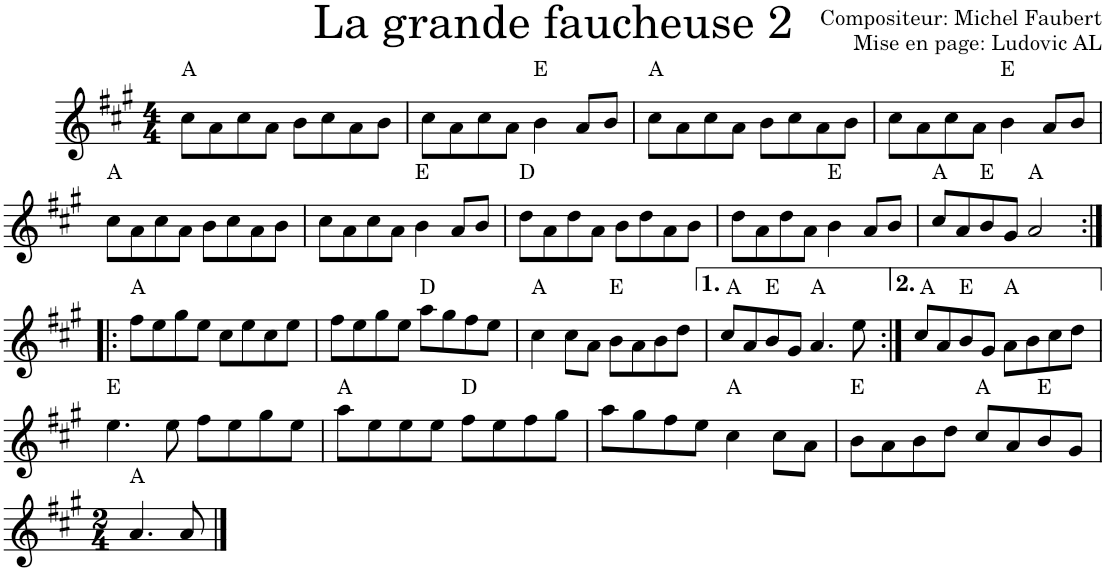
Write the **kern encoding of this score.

**kern	**harte
*part1	*part1
*staff1	*
*I"Voice	*
*I'V	*
*clefG2	*
*k[f#c#g#]	*
*M4/4	*
=1	=1
8cc#\L	A:maj
8a\	.
8cc#\	.
8a\J	.
8b\L	.
8cc#\	.
8a\	.
8b\J	.
=2	=2
8cc#\L	.
8a\	.
8cc#\	.
8a\J	.
4b\	E:maj
8a/L	.
8b/J	.
=3	=3
8cc#\L	A:maj
8a\	.
8cc#\	.
8a\J	.
8b\L	.
8cc#\	.
8a\	.
8b\J	.
=4	=4
8cc#\L	.
8a\	.
8cc#\	.
8a\J	.
4b\	E:maj
8a/L	.
8b/J	.
!!LO:LB:g=z
=5	=5
8cc#\L	A:maj
8a\	.
8cc#\	.
8a\J	.
8b\L	.
8cc#\	.
8a\	.
8b\J	.
=6	=6
8cc#\L	.
8a\	.
8cc#\	.
8a\J	.
4b\	E:maj
8a/L	.
8b/J	.
=7	=7
8dd\L	D:maj
8a\	.
8dd\	.
8a\J	.
8b\L	.
8dd\	.
8a\	.
8b\J	.
=8	=8
8dd\L	.
8a\	.
8dd\	.
8a\J	.
4b\	E:maj
8a/L	.
8b/J	.
=9	=9
8cc#/L	A:maj
8a/	.
8b/	E:maj
8g#/J	.
2a/	A:maj
!!LO:LB:g=z
=10:|!|:	=10:|!|:
8ff#\L	A:maj
8ee\	.
8gg#\	.
8ee\J	.
8cc#\L	.
8ee\	.
8cc#\	.
8ee\J	.
=11	=11
8ff#\L	.
8ee\	.
8gg#\	.
8ee\J	.
8aa\L	D:maj
8gg#\	.
8ff#\	.
8ee\J	.
=12	=12
4cc#\	A:maj
8cc#\L	.
8a\J	.
8b\L	E:maj
8a\	.
8b\	.
8dd\J	.
=13	=13
8cc#/L	A:maj
8a/	.
8b/	E:maj
8g#/J	.
4.a/	A:maj
8ee\	.
=14:|!	=14:|!
8cc#/L	A:maj
8a/	.
8b/	E:maj
8g#/J	.
8a\L	A:maj
8b\	.
8cc#\	.
8dd\J	.
!!LO:LB:g=z
=15	=15
4.ee\	E:maj
8ee\	.
8ff#\L	.
8ee\	.
8gg#\	.
8ee\J	.
=16	=16
8aa\L	A:maj
8ee\	.
8ee\	.
8ee\J	.
8ff#\L	D:maj
8ee\	.
8ff#\	.
8gg#\J	.
=17	=17
8aa\L	.
8gg#\	.
8ff#\	.
8ee\J	.
4cc#\	A:maj
8cc#\L	.
8a\J	.
=18	=18
8b\L	E:maj
8a\	.
8b\	.
8dd\J	.
8cc#/L	A:maj
8a/	.
8b/	E:maj
8g#/J	.
!!LO:LB:g=z
=19	=19
*M2/4	*
4.a/	A:maj
8a/	.
==	==
*-	*-
